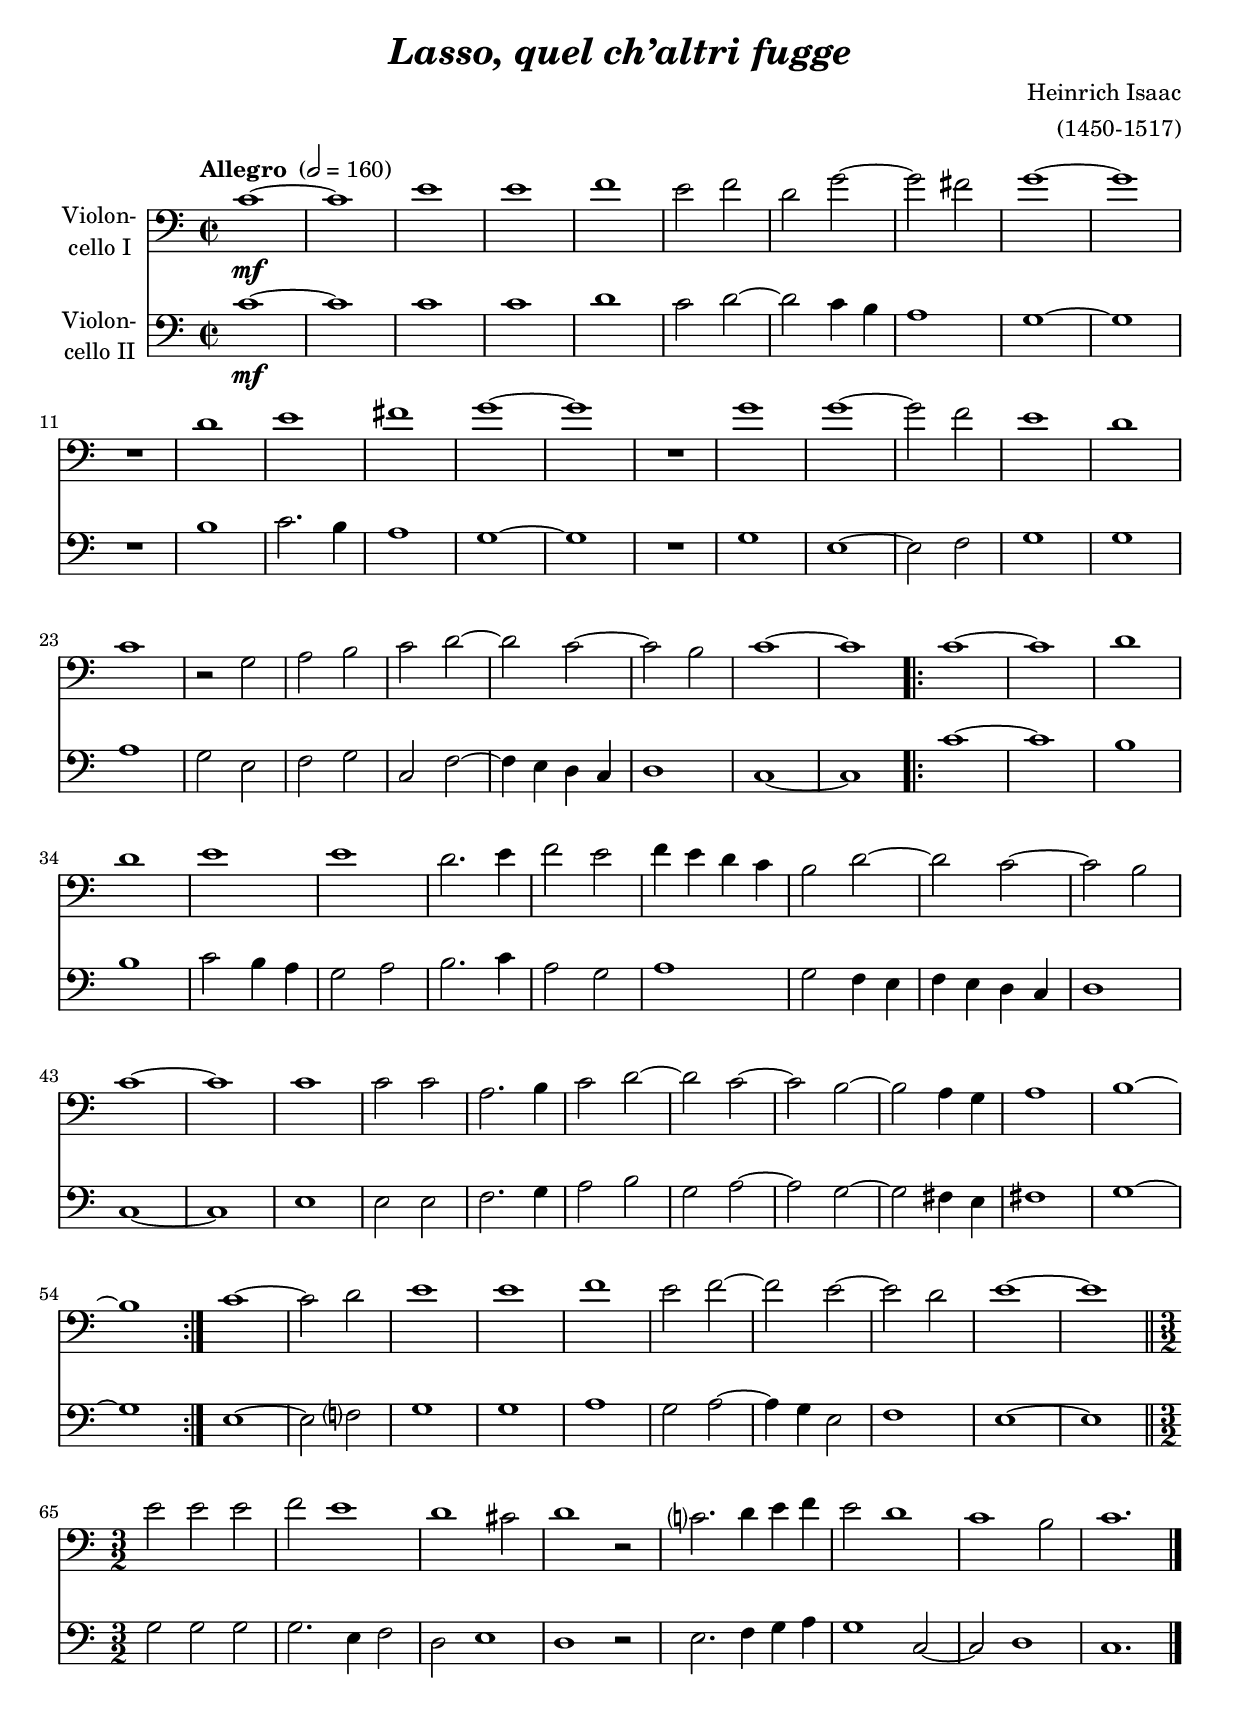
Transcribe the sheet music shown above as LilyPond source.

\version "2.18.2"
\include "deutsch.ly"

#(set-global-staff-size 20)

\header {
  title     = \markup \bold \italic "Lasso, quel ch’altri fugge"
  composer  = "Heinrich Isaac"
  arranger  = "(1450-1517)"
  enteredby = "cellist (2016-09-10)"
%  piece     = ""
}

voiceconsts = {
  \key f \major
  \time 2/2
  \clef "bass"
  \tempo "Allegro " 2=160
%  \numericTimeSignature
%  \compressFullBarRests
  \set tupletSpannerDuration = #(ly:make-moment 1 4)
  % Set default beaming for all staves
%  \set Timing.beamExceptions = #'()
%  \set Timing.baseMoment     = #(ly:make-moment 3 8)
%  \set Timing.beatStructure  = #'(1 1)
}

mist = "string ensemble 1"
%miba = "trombone"
mivc = "bassoon"
%mivc = "trombone"
mikl = "concertina"
miba = "electric bass (finger)"

va = \relative c {
  \voiceconsts
  
  f1~\mf
  f
  a
  a
  b
  a2 b
  g c~
  c h
  c1~
  c

  R1
  g1
  a
  h
  c~
  c
  R1
  c1
  c~
  c2 b

  a1
  g
  f
  r2 c
  d e
  f g~
  g f~
  f e
  f1~

  f
  \repeat volta 2 {
    f~
    f
    g
    g
    a
    a
    g2. a4
    b2 a
    b4 a g f

    e2 g~
    g f~
    f e
    f1~
    f
    f
    f2 f
    d2. e4
    f2 g~

    g f~
    f e~
    e d4 c
    d1
    e~
    e
  }
  f~
  f2 g
  a1
  a

  b
  a2 b~
  b a~
  a g
  a1~
  a \bar "||" \time 3/2
  a2 a a
  b a1

  g fis2
  g1 r2
  f?2. g4 a b
  a2 g1
  f e2
  f1. \bar "|."
}

vb = \relative c {
  \voiceconsts

  f1~\mf
  f
  f
  f
  g
  f2 g~
  g f4 e
  d1
  c~
  c

  R1
  e1
  f2. e4
  d1
  c~
  c
  R1
  c1
  a~
  a2 b

  c1
  c
  d
  c2 a
  b c
  f, b~
  b4 a g f
  g1
  f~

  f
  \repeat volta 2 {
    f'1~
    f
    e
    e
    f2 e4
    d
    c2 d
    e2. f4
    d2 c
    d1

    c2 b4 a
    b a g f
    g1
    f~
    f
    a
    a2 a
    b2. c4
    d2 e

    c d~
    d c~
    c h4 a
    h1
    c~
    c
  }
  a~
  a2 b?
  c1

  c
  d
  c2 d~
  d4 c a2
  b1
  a~
  a \bar "||" \time 3/2
  c2 c c

  c2. a4 b2
  g a1
  g r2
  a2. b4 c d
  c1 f,2~
  f g1
  f1. \bar "|."
}


music = <<
      \new Staff {
        \set Staff.midiInstrument = \mivc
        \set Staff.instrumentName = \markup \center-column { "Violon-" "cello I" }
        \transpose f c' { \va }
      }

      \new Staff {
        \set Staff.midiInstrument = \miba
        \set Staff.instrumentName = \markup \center-column { "Violon-" "cello II" }
        \transpose f c' { \vb }
      }
>>

\book {
  \score {
   \music
    \layout {}
  }

  \score {
    \unfoldRepeats \music

    \midi {
      \context {
        \Score
      }
    }
  }
}
